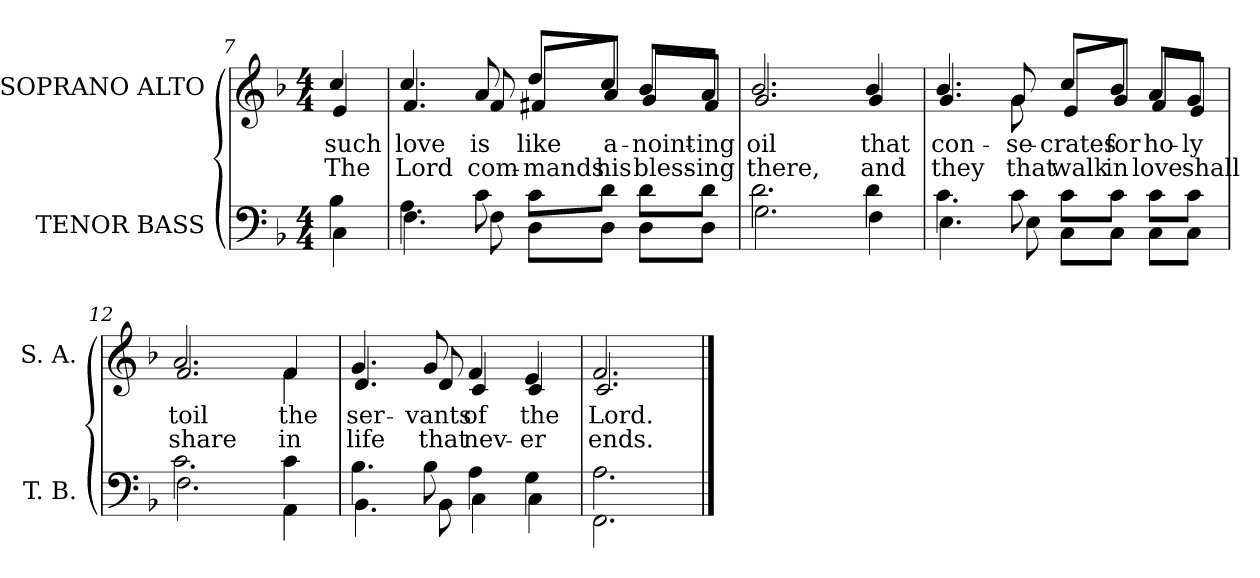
**kern	**kern	**text	**text
*part2	*part1	*part1	*part1
*staff2	*staff1	*staff1	*staff1
*I"TENOR BASS	*I"SOPRANO ALTO	*	*
*I'T. B.	*I'S. A.	*	*
!!LO:LB:g=z
*clefF4	*clefG2	*	*
*k[b-]	*k[b-]	*	*
*F:	*F:	*	*
*M4/4	*M4/4	*	*
=7	=7	=7	=7
*^	*	*	*
!	!	!	!LO:LY:b:color=#000000	!LO:LY:b:color=#000000
*	*	*^	*	*
4B-i\	4Ci\	4cci/	4ei/	such	The
=8	=8	=8	=8	=8	=8
!	!	!	!	!LO:LY:b:color=#000000	!LO:LY:b:color=#000000
4.Ai\	4.Fi\	4.cci/	4.fi/	love	Lord
!	!	!	!	!LO:LY:b:color=#000000	!LO:LY:b:color=#000000
8ci\	8Fi\	8ai/	8fi/	is	com-
!	!	!	!	!LO:LY:b:color=#000000	!LO:LY:b:color=#000000
8ci\L	8Di\L	8ddi/L	8f#Xi/L	like	-mands
!	!	!	!	!LO:LY:b:color=#000000	!LO:LY:b:color=#000000
8di\J	8Di\J	8cci/J	8ai/J	a-	his
!	!	!	!	!LO:LY:b:color=#000000	!LO:LY:b:color=#000000
8di\L	8Di\L	8b-i/L	8gi/L	-noint-	bless-
!	!	!	!	!LO:LY:b:color=#000000	!LO:LY:b:color=#000000
8di\J	8Di\J	8ai/J	8f#i/J	-ing	-ing
=9	=9	=9	=9	=9	=9
!	!	!	!	!LO:LY:b:color=#000000	!LO:LY:b:color=#000000
2.di\	2.Gi\	2.b-i/	2.gi/	oil	there,
!	!	!	!	!LO:LY:b:color=#000000	!LO:LY:b:color=#000000
4di\	4Fi\	4b-i/	4gi/	that	and
=10	=10	=10	=10	=10	=10
!	!	!	!	!LO:LY:b:color=#000000	!LO:LY:b:color=#000000
4.ci\	4.Ei\	4.b-i/	4.gi/	con-	they
!	!	!	!	!LO:LY:b:color=#000000	!LO:LY:b:color=#000000
8ci\	8Ei\	8gi/	8gi\	-se-	that
!!LO:LB:g=z	!!
=11-	=11-	=11-	=11-	=11-	=11-
!	!	!	!	!LO:LY:b:color=#000000	!LO:LY:b:color=#000000
8ci\L	8Ci\L	8cci/L	8ei/L	-crates	walk
!	!	!	!	!LO:LY:b:color=#000000	!LO:LY:b:color=#000000
8ci\J	8Ci\J	8b-i/J	8gi/J	for	in
!	!	!	!	!LO:LY:b:color=#000000	!LO:LY:b:color=#000000
8ci\L	8Ci\L	8ai/L	8fi/L	ho-	love
!	!	!	!	!LO:LY:b:color=#000000	!LO:LY:b:color=#000000
8ci\J	8Ci\J	8gi/J	8ei/J	-ly	shall
=12	=12	=12	=12	=12	=12
!	!	!	!	!LO:LY:b:color=#000000	!LO:LY:b:color=#000000
2.ci\	2.Fi\	2.ai/	2.fi/	toil	share
!	!	!	!	!LO:LY:b:color=#000000	!LO:LY:b:color=#000000
4ci\	4AAi\	4fi/	4fi\	the	in
=13	=13	=13	=13	=13	=13
!	!	!	!	!LO:LY:b:color=#000000	!LO:LY:b:color=#000000
4.B-i\	4.BB-i\	4.gi/	4.di/	ser-	life
!	!	!	!	!LO:LY:b:color=#000000	!LO:LY:b:color=#000000
8B-i\	8BB-i\	8gi/	8di/	-vants	that
!	!	!	!	!LO:LY:b:color=#000000	!LO:LY:b:color=#000000
4Ai\	4Ci\	4fi/	4ci/	of	nev-
!	!	!	!	!LO:LY:b:color=#000000	!LO:LY:b:color=#000000
4Gi\	4Ci\	4ei/	4ci/	the	-er
=14	=14	=14	=14	=14	=14
!	!	!	!	!LO:LY:b:color=#000000	!LO:LY:b:color=#000000
2.Ai\	2.FFi\	2.fi/	2.ci/	Lord.	ends.
*v	*v	*	*	*	*
*	*v	*v	*	*
==	==	==	==
*-	*-	*-	*-
